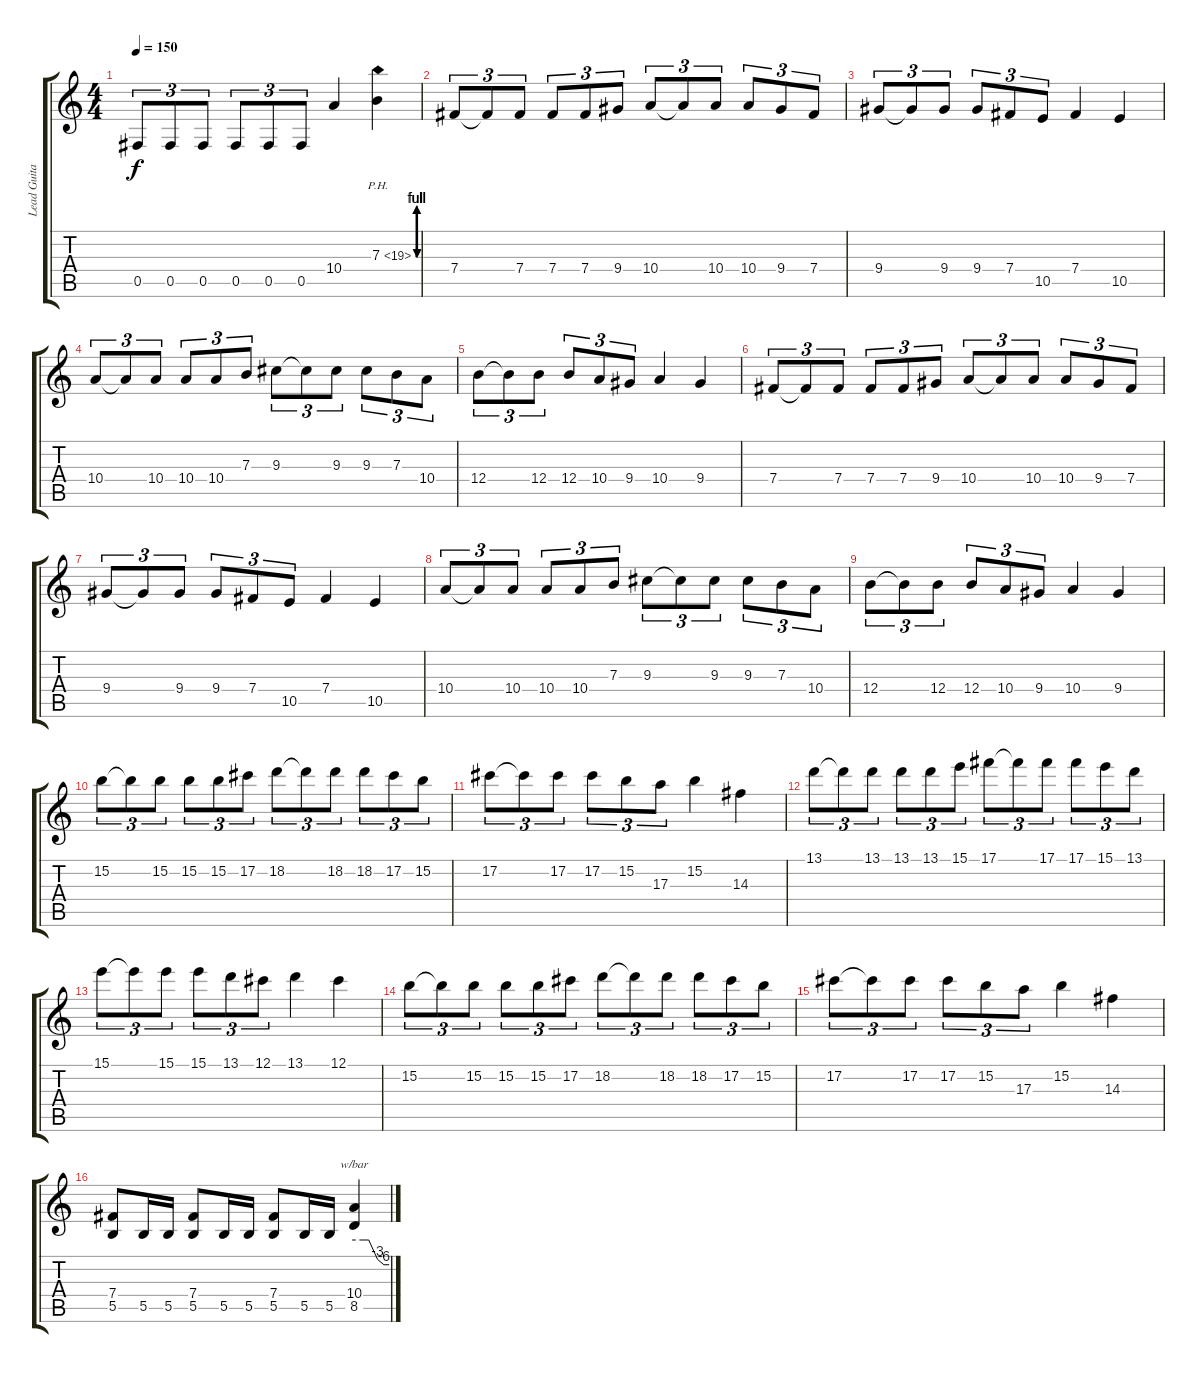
\track ("Lead Guitar" "Lead Guita") {instrument overdrivenguitar}
\staff {score tabs}
\tuning (Db4 Ab3 E3 B2 Gb2 Db2) {hide}
\ts (4 4)
\tempo 150
\clef g2
\ks c
0.5.8{tu (3 2) dy f} 0.5.8{tu (3 2)} 0.5.8{tu (3 2)} 0.5.8{tu (3 2)} 0.5.8{tu (3 2)} 0.5.8{tu (3 2)} 10.4.4 7.3{be (custom 0 0 10 4 20 4 30 0 40 0 50 4 60 0) ph 12}.4 |
7.4.8{tu (3 2)} 7.4{t}.8{tu (3 2)} 7.4.8{tu (3 2)} 7.4.8{tu (3 2)} 7.4.8{tu (3 2)} 9.4.8{tu (3 2)} 10.4.8{tu (3 2)} 10.4{t}.8{tu (3 2)} 10.4.8{tu (3 2)} 10.4.8{tu (3 2)} 9.4.8{tu (3 2)} 7.4.8{tu (3 2)} |
9.4.8{tu (3 2)} 9.4{t}.8{tu (3 2)} 9.4.8{tu (3 2)} 9.4.8{tu (3 2)} 7.4.8{tu (3 2)} 10.5.8{tu (3 2)} 7.4.4 10.5.4 |
10.4.8{tu (3 2)} 10.4{t}.8{tu (3 2)} 10.4.8{tu (3 2)} 10.4.8{tu (3 2)} 10.4.8{tu (3 2)} 7.3.8{tu (3 2)} 9.3.8{tu (3 2)} 9.3{t}.8{tu (3 2)} 9.3.8{tu (3 2)} 9.3.8{tu (3 2)} 7.3.8{tu (3 2)} 10.4.8{tu (3 2)} |
12.4.8{tu (3 2)} 12.4{t}.8{tu (3 2)} 12.4.8{tu (3 2)} 12.4.8{tu (3 2)} 10.4.8{tu (3 2)} 9.4.8{tu (3 2)} 10.4.4 9.4.4 |
7.4.8{tu (3 2)} 7.4{t}.8{tu (3 2)} 7.4.8{tu (3 2)} 7.4.8{tu (3 2)} 7.4.8{tu (3 2)} 9.4.8{tu (3 2)} 10.4.8{tu (3 2)} 10.4{t}.8{tu (3 2)} 10.4.8{tu (3 2)} 10.4.8{tu (3 2)} 9.4.8{tu (3 2)} 7.4.8{tu (3 2)} |
9.4.8{tu (3 2)} 9.4{t}.8{tu (3 2)} 9.4.8{tu (3 2)} 9.4.8{tu (3 2)} 7.4.8{tu (3 2)} 10.5.8{tu (3 2)} 7.4.4 10.5.4 |
10.4.8{tu (3 2)} 10.4{t}.8{tu (3 2)} 10.4.8{tu (3 2)} 10.4.8{tu (3 2)} 10.4.8{tu (3 2)} 7.3.8{tu (3 2)} 9.3.8{tu (3 2)} 9.3{t}.8{tu (3 2)} 9.3.8{tu (3 2)} 9.3.8{tu (3 2)} 7.3.8{tu (3 2)} 10.4.8{tu (3 2)} |
12.4.8{tu (3 2)} 12.4{t}.8{tu (3 2)} 12.4.8{tu (3 2)} 12.4.8{tu (3 2)} 10.4.8{tu (3 2)} 9.4.8{tu (3 2)} 10.4.4 9.4.4 |
15.2.8{tu (3 2)} 15.2{t}.8{tu (3 2)} 15.2.8{tu (3 2)} 15.2.8{tu (3 2)} 15.2.8{tu (3 2)} 17.2.8{tu (3 2)} 18.2.8{tu (3 2)} 18.2{t}.8{tu (3 2)} 18.2.8{tu (3 2)} 18.2.8{tu (3 2)} 17.2.8{tu (3 2)} 15.2.8{tu (3 2)} |
17.2.8{tu (3 2)} 17.2{t}.8{tu (3 2)} 17.2.8{tu (3 2)} 17.2.8{tu (3 2)} 15.2.8{tu (3 2)} 17.3.8{tu (3 2)} 15.2.4 14.3.4 |
13.1.8{tu (3 2)} 13.1{t}.8{tu (3 2)} 13.1.8{tu (3 2)} 13.1.8{tu (3 2)} 13.1.8{tu (3 2)} 15.1.8{tu (3 2)} 17.1.8{tu (3 2)} 17.1{t}.8{tu (3 2)} 17.1.8{tu (3 2)} 17.1.8{tu (3 2)} 15.1.8{tu (3 2)} 13.1.8{tu (3 2)} |
15.1.8{tu (3 2)} 15.1{t}.8{tu (3 2)} 15.1.8{tu (3 2)} 15.1.8{tu (3 2)} 13.1.8{tu (3 2)} 12.1.8{tu (3 2)} 13.1.4 12.1.4 |
15.2.8{tu (3 2)} 15.2{t}.8{tu (3 2)} 15.2.8{tu (3 2)} 15.2.8{tu (3 2)} 15.2.8{tu (3 2)} 17.2.8{tu (3 2)} 18.2.8{tu (3 2)} 18.2{t}.8{tu (3 2)} 18.2.8{tu (3 2)} 18.2.8{tu (3 2)} 17.2.8{tu (3 2)} 15.2.8{tu (3 2)} |
17.2.8{tu (3 2)} 17.2{t}.8{tu (3 2)} 17.2.8{tu (3 2)} 17.2.8{tu (3 2)} 15.2.8{tu (3 2)} 17.3.8{tu (3 2)} 15.2.4 14.3.4 |
(7.4 5.5).8 5.5.16 5.5.16 (7.4 5.5).8 5.5.16 5.5.16 (7.4 5.5).8 5.5.16 5.5.16 (10.4 8.5).4{tbe (custom default 0 0 15 0 25 0 40 -12 51 -24 60 -24)}
